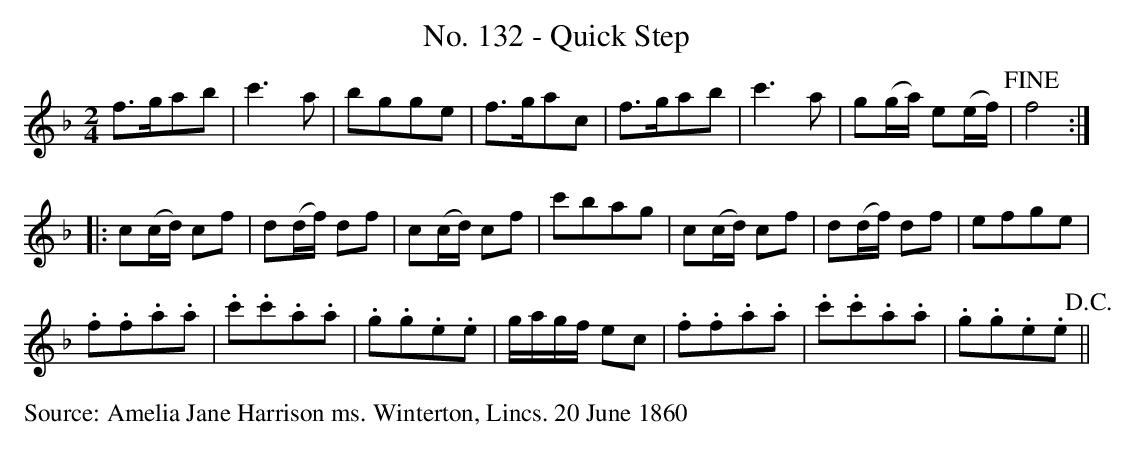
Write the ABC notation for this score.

X:1
T:No. 132 - Quick Step
M:2/4
L:1/8
K:F
f>gab|c'3a|bgge|f>gac|f>gab|c'3a|g(g/a/) e(e/f/)|!fine!f4::
c(c/d/) cf|d(d/f/) df|c(c/d/) cf|c'bag|c(c/d/) cf|d(d/f/) df|efge|
.f.f.a.a|.c'.c'.a.a|.g.g.e.e|g/a/g/f/ ec|.f.f.a.a| .c'.c'.a.a|.g.g.e.e!D.C.!||
